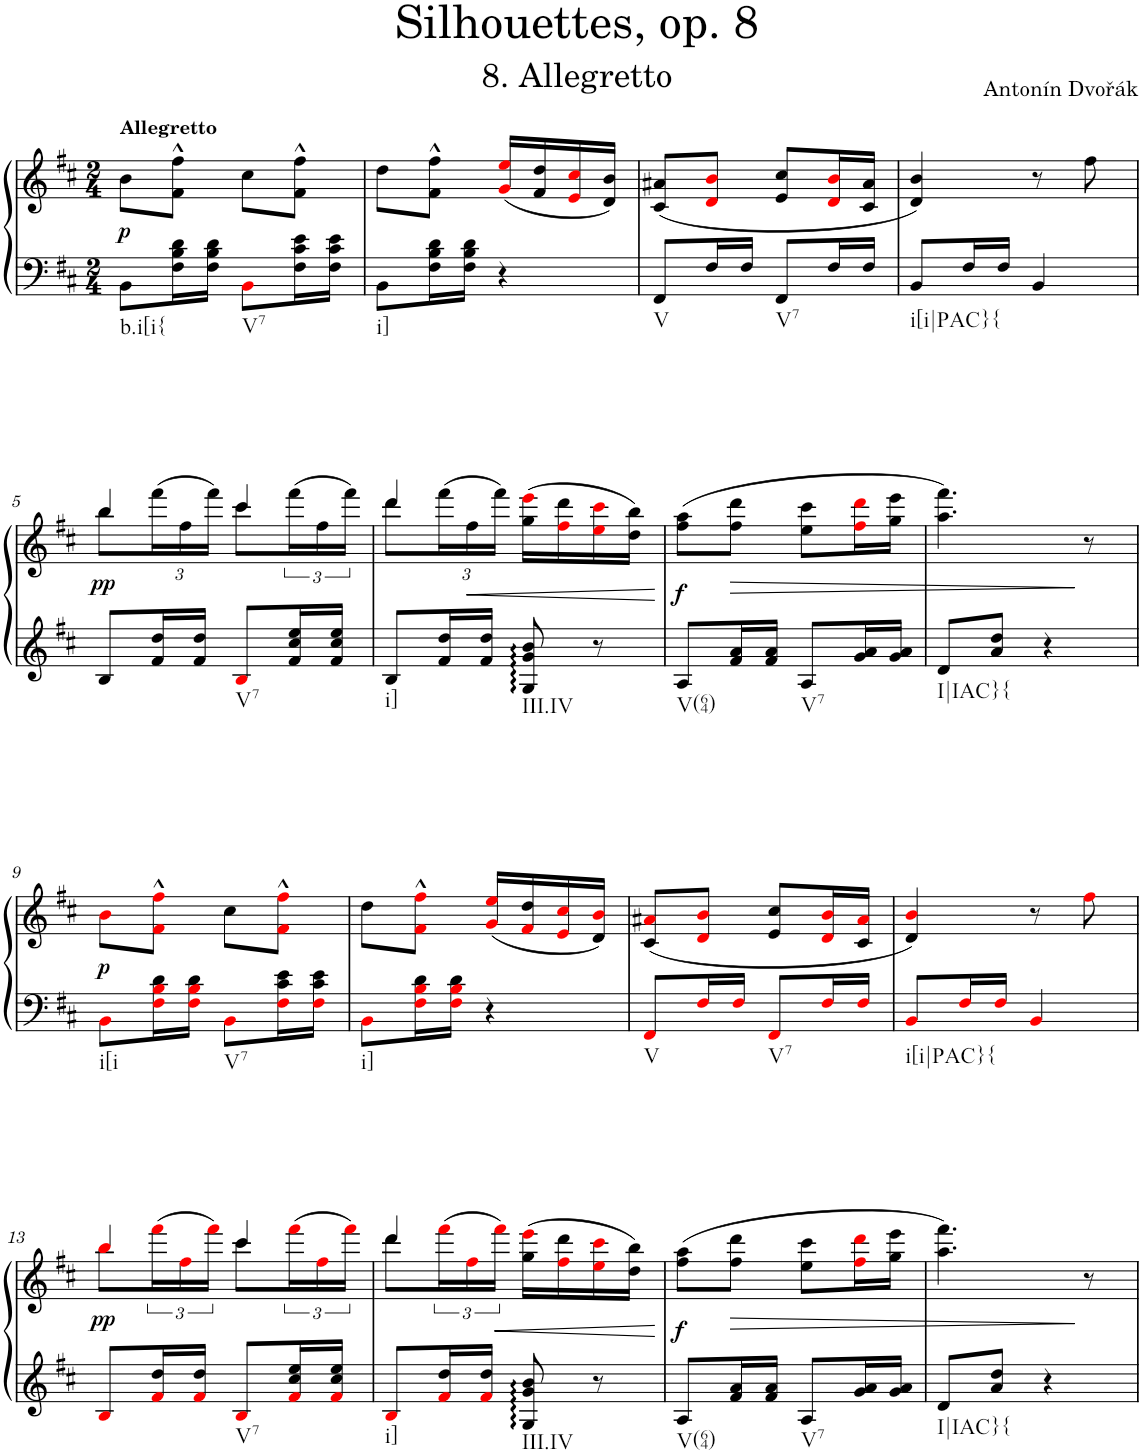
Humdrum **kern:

**kern	**kern	**dynam
*part1	*part1	*part1
*staff2	*staff1	*staff1/2
*I"Piano	*	*
*I'Pno.	*	*
*clefF4	*clefG2	*
*k[f#c#]	*k[f#c#]	*
*M2/4	*M2/4	*
=1	=1	=1
!	!LO:TX:a:B:t=Allegretto	!
!LO:TX:b:t=b.i[i{	!	!
!	!	!LO:DY:b
8BB\L	8b\L	p
16F#\ 16B\ 16d\L	8f#\^^ 8ff#\^^J	.
16F#\ 16B\ 16d\JJ	.	.
!LO:TX:b:t=V7	!	!
8BBi\L	8cc#\L	.
16F#\ 16c#\ 16e\L	8f#\^^ 8ff#\^^J	.
16F#\ 16c#\ 16e\JJ	.	.
=2	=2	=2
!LO:TX:b:t=i]	!	!
8BB\L	8dd\L	.
16F#\ 16B\ 16d\L	8f#\^^ 8ff#\^^J	.
16F#\ 16B\ 16d\JJ	.	.
4r	(16gi/ 16eei/LL	.
.	16f#/ 16dd/	.
.	16ei/ 16cc#i/	.
.	16d/ 16b/JJ)	.
=3	=3	=3
!LO:TX:b:t=V	!	!
8FF#/L	(8c#/ 8a#X/L	.
16F#/L	8di/ 8bi/J	.
16F#/JJ	.	.
!LO:TX:b:t=V7	!	!
8FF#/L	8e/ 8cc#/L	.
16F#/L	16di/ 16bi/L	.
16F#/JJ	16c#/ 16a#/JJ	.
=4	=4	=4
!LO:TX:b:t=i[i|PAC}{	!	!
8BB/L	4d/ 4b/)	.
16F#/L	.	.
16F#/JJ	.	.
4BB/	8r	.
.	8ff#\	.
!!LO:LB:g=z
=5	=5	=5
*	*^	*
!	!	!	!LO:DY:b
8B/L	4bb/	8bb\L	pp
*	*	*Xbrackettup	*
16f#/ 16dd/L	.	(>24fff#\L	.
.	.	24ff#\	.
16f#/ 16dd/JJ	.	.	.
.	.	24fff#\JJ)	.
!LO:TX:b:t=V7	!	!	!
8Bi/L	4ccc#/	8ccc#\L	.
*	*	*brackettup	*
16f#/ 16cc#/ 16ee/L	.	(>24fff#\L	.
.	.	24ff#\	.
16f#/ 16cc#/ 16ee/JJ	.	.	.
.	.	24fff#\JJ)	.
=6	=6	=6	=6
!LO:TX:b:t=i]	!	!	!
8B/L	4ddd/	8ddd\L	.
*	*	*Xbrackettup	*
16f#/ 16dd/L	.	(>24fff#\L	.
!	!	!	!LO:HP:b
.	.	24ff#\	<
16f#/ 16dd/JJ	.	.	.
.	.	24fff#\JJ)	.
!LO:TX:b:t=III.IV	!	!	!
8G/:: 8g/:: 8b/::	(>16gg\ 16eeei\LL	4ryy	.
.	16ff#i\ 16ddd\	.	.
8r	16eei\ 16ccc#i\	.	.
.	16dd\ 16bb\JJ)	.	.
*	*v	*v	*
=7	=7	=7
!LO:TX:b:t=V(64)	!	!
!	!	!LO:DY:b
8A/L	(8ff#\ 8aa\L	f
!	!	!LO:HP:b
16f#/ 16a/L	8ff#\ 8ddd\J	>
16f#/ 16a/JJ	.	.
!LO:TX:b:t=V7	!	!
8A/L	8ee\ 8ccc#\L	.
16g/ 16a/L	16ff#i\ 16dddi\L	.
16g/ 16a/JJ	16gg\ 16eee\JJ	.
=8	=8	=8
!LO:TX:b:t=I|IAC}{	!	!
8d/L	4.aa\ 4.fff#\)	.
8a/ 8dd/J	.	.
4r	.	.
.	8r	[
!!LO:LB:g=z
=9	=9	=9
!LO:TX:b:t=i[i	!	!
!	!	!LO:DY:b
8BBi\L	8bi\L	p
16F#i\ 16Bi\ 16d\L	8f#i\^^ 8ff#i\^^J	.
16F#i\ 16Bi\ 16d\JJ	.	.
!LO:TX:b:t=V7	!	!
8BBi\L	8cc#\L	.
16F#i\ 16c#\ 16e\L	8f#i\^^ 8ff#i\^^J	.
16F#i\ 16c#\ 16e\JJ	.	.
=10	=10	=10
!LO:TX:b:t=i]	!	!
8BBi\L	8dd\L	.
16F#i\ 16Bi\ 16d\L	8f#i\^^ 8ff#i\^^J	.
16F#i\ 16Bi\ 16d\JJ	.	.
4r	(16gi/ 16eei/LL	.
.	16f#i/ 16dd/	.
.	16ei/ 16cc#i/	.
.	16d/ 16bi/JJ)	.
=11	=11	=11
!LO:TX:b:t=V	!	!
8FF#i/L	(8c#/ 8a#Xi/L	.
16F#i/L	8di/ 8bi/J	.
16F#i/JJ	.	.
!LO:TX:b:t=V7	!	!
8FF#i/L	8e/ 8cc#/L	.
16F#i/L	16di/ 16bi/L	.
16F#i/JJ	16c#/ 16a#i/JJ	.
=12	=12	=12
!LO:TX:b:t=i[i|PAC}{	!	!
8BBi/L	4d/ 4bi/)	.
16F#i/L	.	.
16F#i/JJ	.	.
4BBi/	8r	.
.	8ff#i\	.
!!LO:LB:g=z
=13	=13	=13
*	*^	*
!	!	!	!LO:DY:b
8Bi/L	4bbi/	8bbi\L	pp
*	*	*brackettup	*
16f#i/ 16dd/L	.	(>24fff#i\L	.
.	.	24ff#i\	.
16f#i/ 16dd/JJ	.	.	.
.	.	24fff#i\JJ)	.
!LO:TX:b:t=V7	!	!	!
8Bi/L	4ccc#/	8ccc#\L	.
16f#i/ 16cc#/ 16ee/L	.	(>24fff#i\L	.
.	.	24ff#i\	.
16f#i/ 16cc#/ 16ee/JJ	.	.	.
.	.	24fff#i\JJ)	.
=14	=14	=14	=14
!LO:TX:b:t=i]	!	!	!
8Bi/L	4ddd/	8ddd\L	.
16f#i/ 16dd/L	.	(>24fff#i\L	.
.	.	24ff#i\	.
16f#i/ 16dd/JJ	.	.	.
!	!	!	!LO:HP:b
.	.	24fff#i\JJ)	<
!LO:TX:b:t=III.IV	!	!	!
8G/:: 8g/:: 8b/::	(>16gg\ 16eeei\LL	4ryy	.
.	16ff#i\ 16ddd\	.	.
8r	16eei\ 16ccc#i\	.	.
.	16dd\ 16bb\JJ)	.	.
*	*v	*v	*
.	.	]
=15	=15	=15
!LO:TX:b:t=V(64)	!	!
!	!	!LO:DY:b
8A/L	(8ff#\ 8aa\L	f
16f#/ 16a/L	8ff#\ 8ddd\J	.
16f#/ 16a/JJ	.	.
!LO:TX:b:t=V7	!	!
8A/L	8ee\ 8ccc#\L	.
16g/ 16a/L	16ff#i\ 16dddi\L	.
16g/ 16a/JJ	16gg\ 16eee\JJ	.
=16	=16	=16
!LO:TX:b:t=I|IAC}{	!	!
8d/L	4.aa\ 4.fff#\)	.
8a/ 8dd/J	.	.
4r	.	.
.	8r	[
=	=	=
*-	*-	*-
